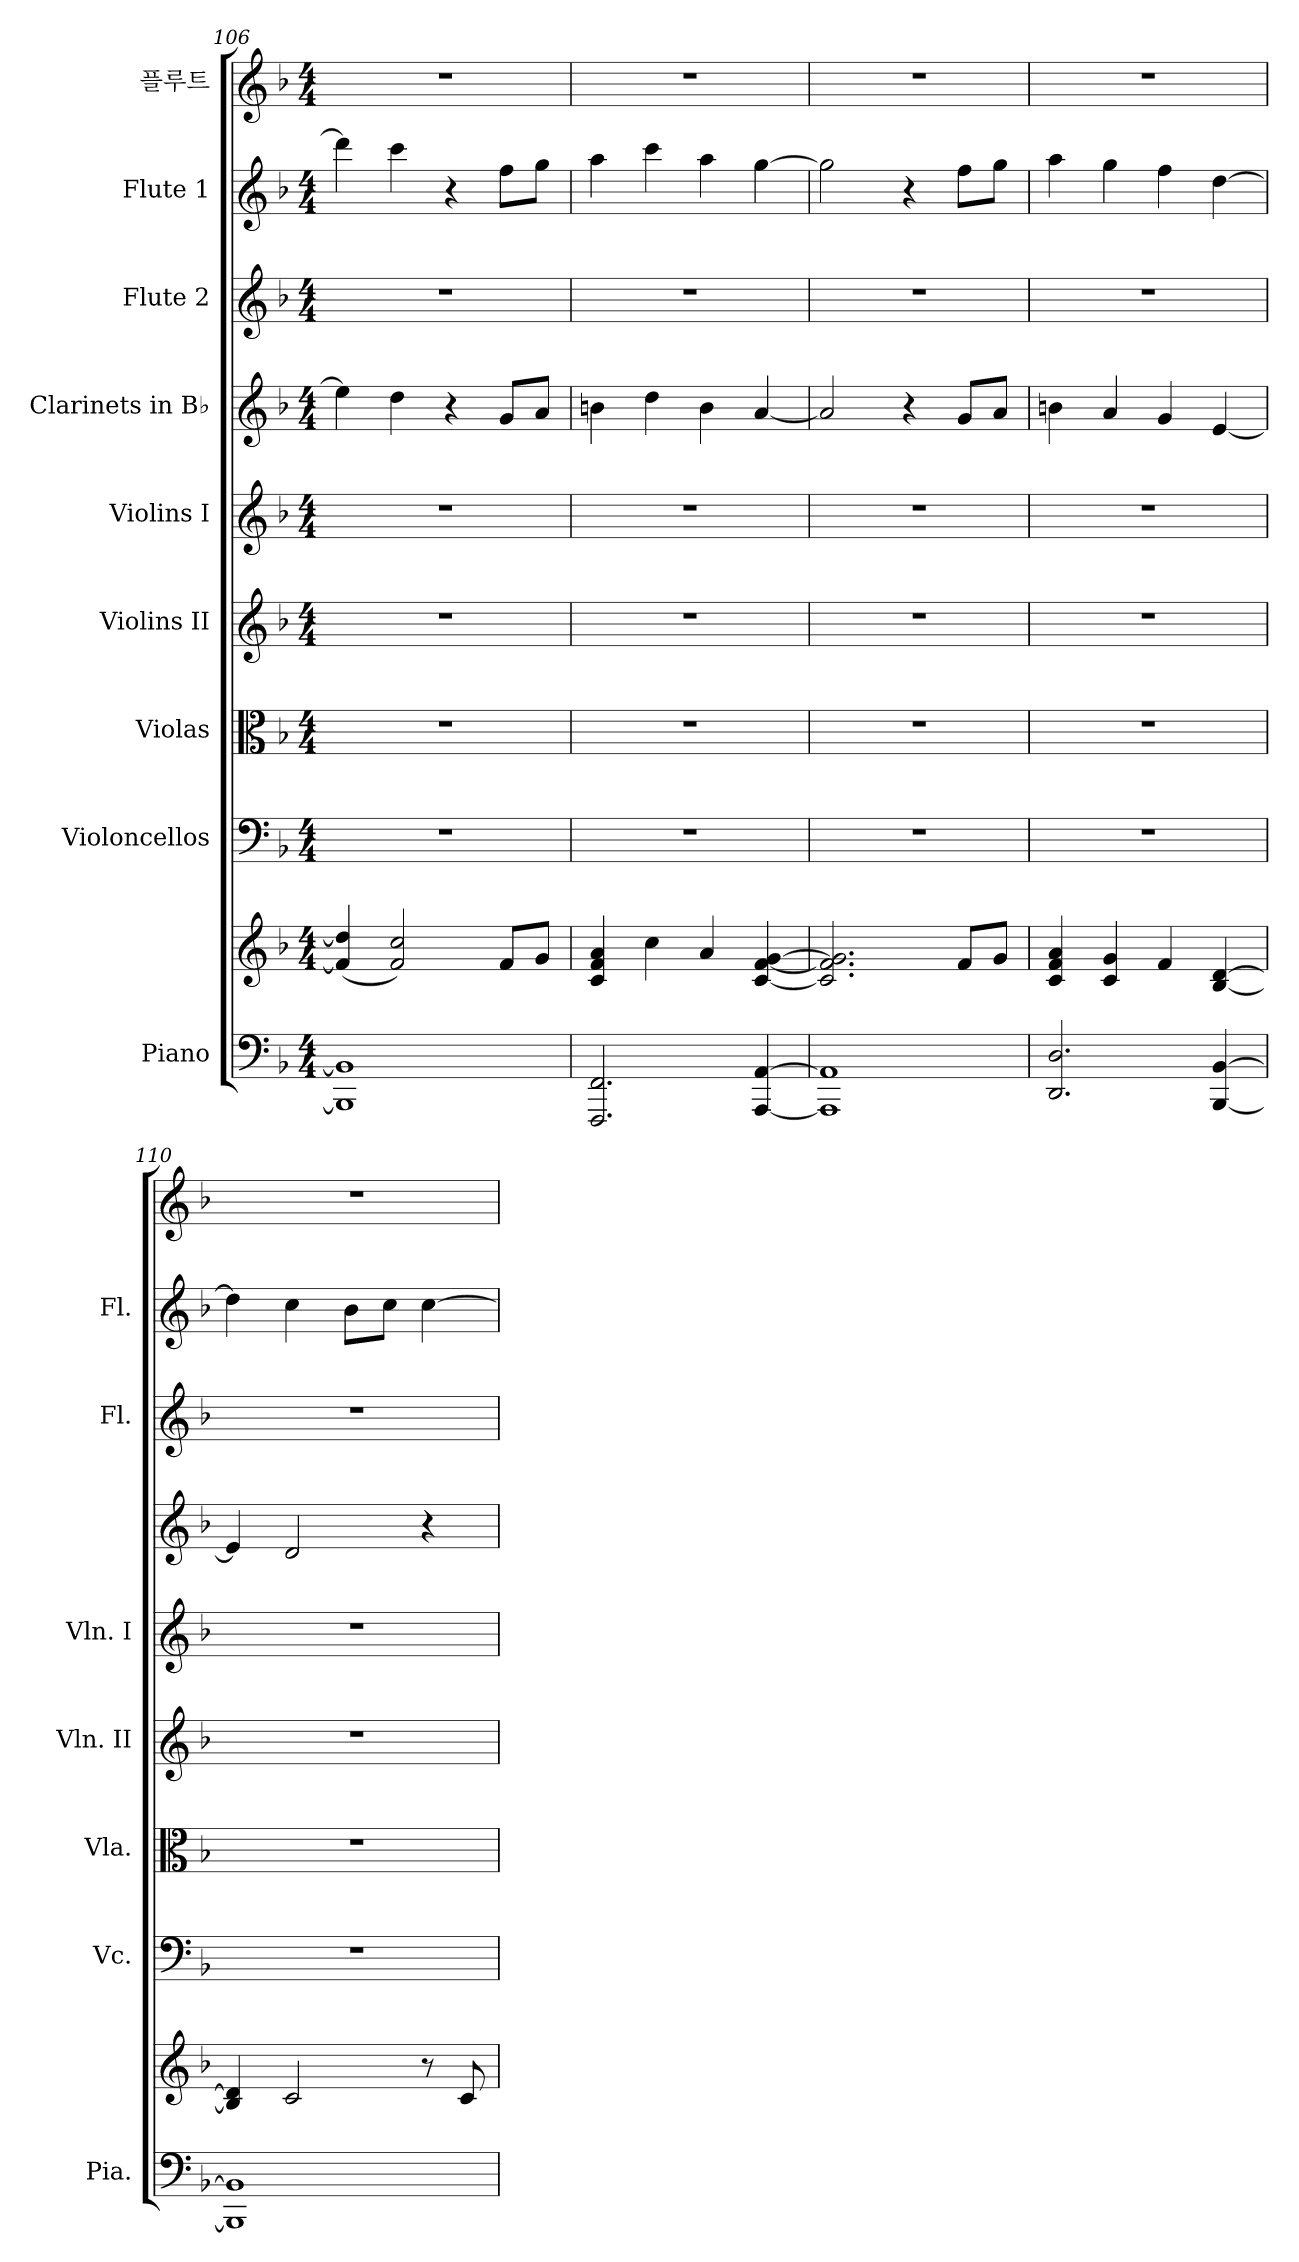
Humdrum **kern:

**kern	**kern	**kern	**kern	**kern	**kern	**kern	**kern	**kern	**kern
*part9	*part9	*part8	*part7	*part6	*part5	*part4	*part3	*part2	*part1
*staff10	*staff9	*staff8	*staff7	*staff6	*staff5	*staff4	*staff3	*staff2	*staff1
*I"Piano	*	*I"Violoncellos	*I"Violas	*I"Violins II	*I"Violins I	*I"Clarinets in B♭	*I"Flute 2	*I"Flute 1	*I"플루트
*I'Pia.	*	*I'Vc.	*I'Vla.	*I'Vln. II	*I'Vln. I	*	*I'Fl.	*I'Fl.	*
*clefF4	*clefG2	*clefF4	*clefC3	*clefG2	*clefG2	*clefG2	*clefG2	*clefG2	*clefG2
*	*	*	*	*	*	*ITrd1c2	*	*	*
*k[b-]	*k[b-]	*k[b-]	*k[b-]	*k[b-]	*k[b-]	*k[b-e-a-]	*k[b-]	*k[b-]	*k[b-]
*M4/4	*M4/4	*M4/4	*M4/4	*M4/4	*M4/4	*M4/4	*M4/4	*M4/4	*M4/4
=106	=106	=106	=106	=106	=106	=106	=106	=106	=106
1BBB-] 1BB-]	(<4f/] 4dd/]	1r	1r	1r	1r	4dd\]	1r	4ddd\]	1r
.	2f/ 2cc/)	.	.	.	.	4cc\	.	4ccc\	.
.	.	.	.	.	.	4r	.	4r	.
.	8f/L	.	.	.	.	8f/L	.	8ff\L	.
.	8g/J	.	.	.	.	8g/J	.	8gg\J	.
=107	=107	=107	=107	=107	=107	=107	=107	=107	=107
2.FFF/ 2.FF/	4c/ 4f/ 4a/	1r	1r	1r	1r	4an\	1r	4aa\	1r
.	4cc\	.	.	.	.	4cc\	.	4ccc\	.
.	4a/	.	.	.	.	4a\	.	4aa\	.
[4AAA/ [4AA/	[4c/ [4f/ [4g/	.	.	.	.	[4g/	.	[4gg\	.
=108	=108	=108	=108	=108	=108	=108	=108	=108	=108
1AAA] 1AA]	2.c/] 2.f/] 2.g/]	1r	1r	1r	1r	2g/]	1r	2gg\]	1r
.	.	.	.	.	.	4r	.	4r	.
.	8f/L	.	.	.	.	8f/L	.	8ff\L	.
.	8g/J	.	.	.	.	8g/J	.	8gg\J	.
=109	=109	=109	=109	=109	=109	=109	=109	=109	=109
2.DD/ 2.D/	4c/ 4f/ 4a/	1r	1r	1r	1r	4an\	1r	4aa\	1r
.	4c/ 4g/	.	.	.	.	4g/	.	4gg\	.
.	4f/	.	.	.	.	4f/	.	4ff\	.
[4BBB-/ [4BB-/	[4B-/ [4d/	.	.	.	.	[4d/	.	[4dd\	.
=110	=110	=110	=110	=110	=110	=110	=110	=110	=110
1BBB-] 1BB-]	4B-/] 4d/]	1r	1r	1r	1r	4d/]	1r	4dd\]	1r
.	2c/	.	.	.	.	2c/	.	4cc\	.
.	.	.	.	.	.	.	.	8b-\L	.
.	.	.	.	.	.	.	.	8cc\J	.
.	8r	.	.	.	.	4r	.	[4cc\	.
.	8c/	.	.	.	.	.	.	.	.
=	=	=	=	=	=	=	=	=	=
*-	*-	*-	*-	*-	*-	*-	*-	*-	*-
